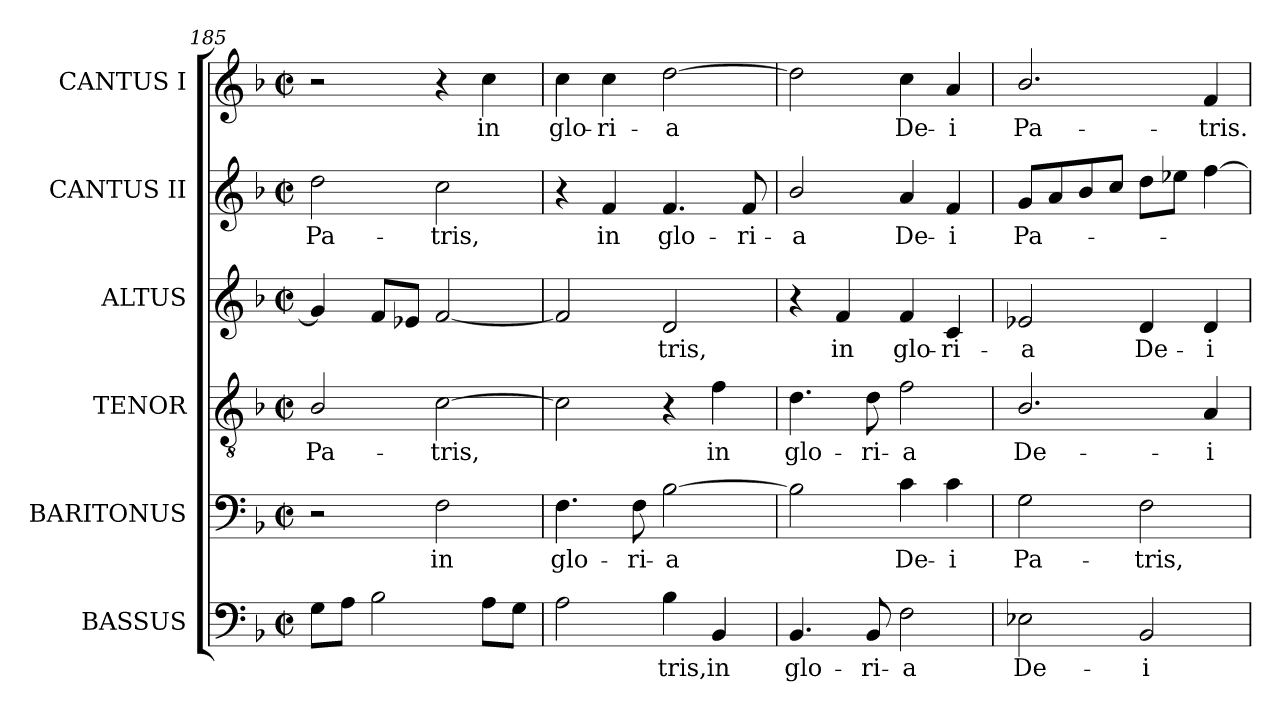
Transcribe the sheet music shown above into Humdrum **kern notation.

**kern	**text	**kern	**text	**kern	**text	**kern	**text	**kern	**text	**kern	**text
*part6	*part6	*part5	*part5	*part4	*part4	*part3	*part3	*part2	*part2	*part1	*part1
*staff6	*staff6	*staff5	*staff5	*staff4	*staff4	*staff3	*staff3	*staff2	*staff2	*staff1	*staff1
*I"BASSUS	*	*I"BARITONUS	*	*I"TENOR	*	*I"ALTUS	*	*I"CANTUS II	*	*I"CANTUS I	*
*I'B.	*	*I'Bar.	*	*I'T.	*	*I'A.	*	*	*	*	*
*clefF4	*	*clefF4	*	*clefGv2	*	*clefG2	*	*clefG2	*	*clefG2	*
*	*	*	*	*ITrd7c12	*	*	*	*	*	*	*
*k[b-]	*	*k[b-]	*	*k[b-]	*	*k[b-]	*	*k[b-]	*	*k[b-]	*
*F:	*	*F:	*	*F:	*	*F:	*	*F:	*	*F:	*
*M2/2	*	*M2/2	*	*M2/2	*	*M2/2	*	*M2/2	*	*M2/2	*
*met(c|)	*	*met(c|)	*	*met(c|)	*	*met(c|)	*	*met(c|)	*	*met(c|)	*
=185	=185	=185	=185	=185	=185	=185	=185	=185	=185	=185	=185
!	!	!	!	!	!LO:LY:b:color=#000000	!	!	!	!	!	!
!	!	!	!	!	!	!	!	!	!LO:LY:b:color=#000000	!	!
8Gi\L	.	2r	.	2BB-i/	Pa-	4gi/]	.	2ddi\	Pa-	2r	.
8Ai\J	.	.	.	.	.	.	.	.	.	.	.
2B-i\	.	.	.	.	.	8fi/L	.	.	.	.	.
.	.	.	.	.	.	8e-Xi/J	.	.	.	.	.
!	!	!	!LO:LY:b:color=#000000	!	!	!	!	!	!	!	!
!	!	!	!	!	!LO:LY:b:color=#000000	!	!	!	!	!	!
!	!	!	!	!	!	!	!	!	!LO:LY:b:color=#000000	!	!
.	.	2Fi\	in	[2Ci\	-tris,	[2fi/	.	2cci\	-tris,	4r	.
!	!	!	!	!	!	!	!	!	!	!	!LO:LY:b:color=#000000
8Ai\L	.	.	.	.	.	.	.	.	.	4cci\	in
8Gi\J	.	.	.	.	.	.	.	.	.	.	.
=186	=186	=186	=186	=186	=186	=186	=186	=186	=186	=186	=186
!	!	!	!LO:LY:b:color=#000000	!	!	!	!	!	!	!	!
!	!	!	!	!	!	!	!	!	!	!	!LO:LY:b:color=#000000
2Ai\	.	4.Fi\	glo-	2Ci\]	.	2fi/]	.	4r	.	4cci\	glo-
!	!	!	!	!	!	!	!	!	!LO:LY:b:color=#000000	!	!
!	!	!	!	!	!	!	!	!	!	!	!LO:LY:b:color=#000000
.	.	.	.	.	.	.	.	4fi/	in	4cci\	-ri-
!	!	!	!LO:LY:b:color=#000000	!	!	!	!	!	!	!	!
.	.	8Fi\	-ri-	.	.	.	.	.	.	.	.
!	!LO:LY:b:color=#000000	!	!	!	!	!	!	!	!	!	!
!	!	!	!LO:LY:b:color=#000000	!	!	!	!	!	!	!	!
!	!	!	!	!	!	!	!LO:LY:b:color=#000000	!	!	!	!
!	!	!	!	!	!	!	!	!	!LO:LY:b:color=#000000	!	!
!	!	!	!	!	!	!	!	!	!	!	!LO:LY:b:color=#000000
4B-i\	-tris,	[2B-i\	-a	4r	.	2di/	-tris,	4.fi/	glo-	[2ddi\	-a
!	!LO:LY:b:color=#000000	!	!	!	!	!	!	!	!	!	!
!	!	!	!	!	!LO:LY:b:color=#000000	!	!	!	!	!	!
4BB-i/	in	.	.	4Fi\	in	.	.	.	.	.	.
!	!	!	!	!	!	!	!	!	!LO:LY:b:color=#000000	!	!
.	.	.	.	.	.	.	.	8fi/	-ri-	.	.
=187	=187	=187	=187	=187	=187	=187	=187	=187	=187	=187	=187
!	!LO:LY:b:color=#000000	!	!	!	!	!	!	!	!	!	!
!	!	!	!	!	!LO:LY:b:color=#000000	!	!	!	!	!	!
!	!	!	!	!	!	!	!	!	!LO:LY:b:color=#000000	!	!
4.BB-i/	glo-	2B-i\]	.	4.Di\	glo-	4r	.	2b-i/	-a	2ddi\]	.
!	!	!	!	!	!	!	!LO:LY:b:color=#000000	!	!	!	!
.	.	.	.	.	.	4fi/	in	.	.	.	.
!	!LO:LY:b:color=#000000	!	!	!	!	!	!	!	!	!	!
!	!	!	!	!	!LO:LY:b:color=#000000	!	!	!	!	!	!
8BB-i/	-ri-	.	.	8Di\	-ri-	.	.	.	.	.	.
!	!LO:LY:b:color=#000000	!	!	!	!	!	!	!	!	!	!
!	!	!	!LO:LY:b:color=#000000	!	!	!	!	!	!	!	!
!	!	!	!	!	!LO:LY:b:color=#000000	!	!	!	!	!	!
!	!	!	!	!	!	!	!LO:LY:b:color=#000000	!	!	!	!
!	!	!	!	!	!	!	!	!	!LO:LY:b:color=#000000	!	!
!	!	!	!	!	!	!	!	!	!	!	!LO:LY:b:color=#000000
2Fi\	-a	4ci\	De-	2Fi\	-a	4fi/	glo-	4ai/	De-	4cci\	De-
!	!	!	!LO:LY:b:color=#000000	!	!	!	!	!	!	!	!
!	!	!	!	!	!	!	!LO:LY:b:color=#000000	!	!	!	!
!	!	!	!	!	!	!	!	!	!LO:LY:b:color=#000000	!	!
!	!	!	!	!	!	!	!	!	!	!	!LO:LY:b:color=#000000
.	.	4ci\	-i	.	.	4ci/	-ri-	4fi/	-i	4ai/	-i
=188	=188	=188	=188	=188	=188	=188	=188	=188	=188	=188	=188
!	!LO:LY:b:color=#000000	!	!	!	!	!	!	!	!	!	!
!	!	!	!LO:LY:b:color=#000000	!	!	!	!	!	!	!	!
!	!	!	!	!	!LO:LY:b:color=#000000	!	!	!	!	!	!
!	!	!	!	!	!	!	!LO:LY:b:color=#000000	!	!	!	!
!	!	!	!	!	!	!	!	!	!LO:LY:b:color=#000000	!	!
!	!	!	!	!	!	!	!	!	!	!	!LO:LY:b:color=#000000
2E-Xi\	De-	2Gi\	Pa-	2.BB-i/	De-	2e-Xi/	-a	8gi/L	Pa-	2.b-i/	Pa-
.	.	.	.	.	.	.	.	8ai/	.	.	.
.	.	.	.	.	.	.	.	8b-i/	.	.	.
.	.	.	.	.	.	.	.	8cci/J	.	.	.
!	!LO:LY:b:color=#000000	!	!	!	!	!	!	!	!	!	!
!	!	!	!LO:LY:b:color=#000000	!	!	!	!	!	!	!	!
!	!	!	!	!	!	!	!LO:LY:b:color=#000000	!	!	!	!
2BB-i/	-i	2Fi\	-tris,	.	.	4di/	De-	8ddi\L	.	.	.
.	.	.	.	.	.	.	.	8ee-Xi\J	.	.	.
!	!	!	!	!	!LO:LY:b:color=#000000	!	!	!	!	!	!
!	!	!	!	!	!	!	!LO:LY:b:color=#000000	!	!	!	!
!	!	!	!	!	!	!	!	!	!	!	!LO:LY:b:color=#000000
.	.	.	.	4AAi/	-i	4di/	-i	[4ffi\	.	4fi/	-tris.
=	=	=	=	=	=	=	=	=	=	=	=
*-	*-	*-	*-	*-	*-	*-	*-	*-	*-	*-	*-
